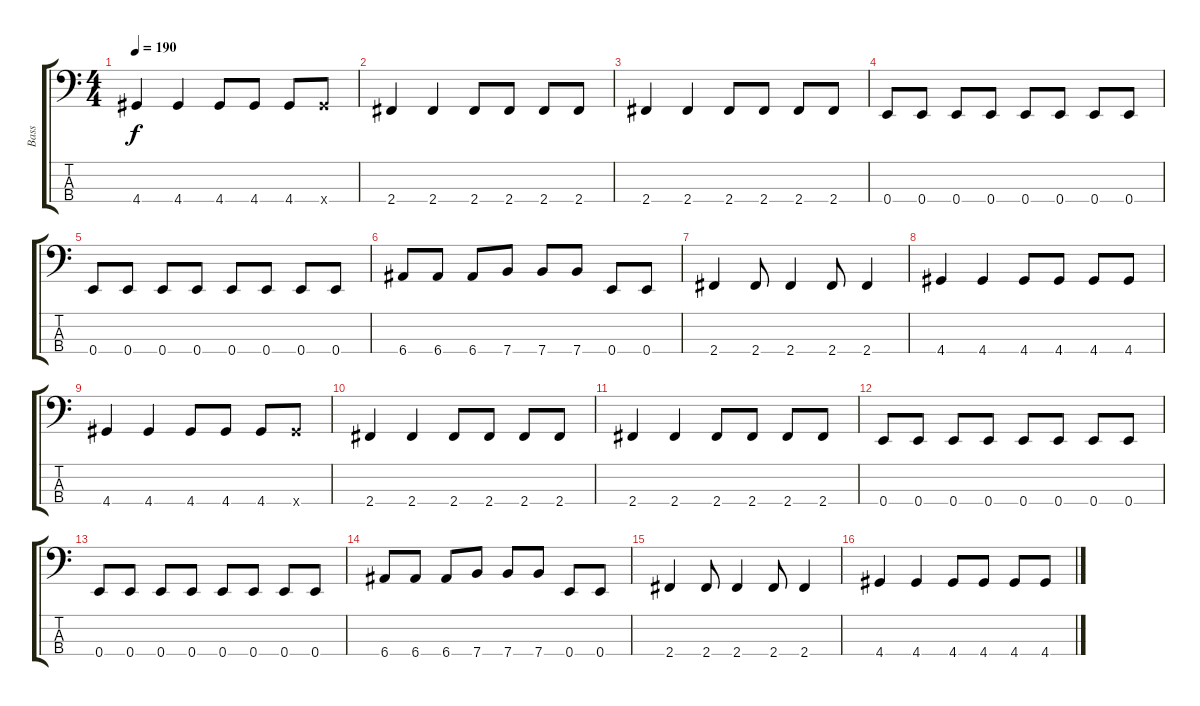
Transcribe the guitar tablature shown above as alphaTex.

\track ("Bass" "Bass") {instrument electricbassfinger}
\staff {score tabs}
\tuning (G2 D2 A1 E1) {hide}
\ts (4 4)
\tempo 190
\clef f4
\ks c
4.4.4{dy f} 4.4.4 4.4.8 4.4.8 4.4.8 4.4{x}.8 |
2.4.4 2.4.4 2.4.8 2.4.8 2.4.8 2.4.8 |
2.4.4 2.4.4 2.4.8 2.4.8 2.4.8 2.4.8 |
0.4.8 0.4.8 0.4.8 0.4.8 0.4.8 0.4.8 0.4.8 0.4.8 |
0.4.8 0.4.8 0.4.8 0.4.8 0.4.8 0.4.8 0.4.8 0.4.8 |
6.4.8 6.4.8 6.4.8 7.4.8 7.4.8 7.4.8 0.4.8 0.4.8 |
2.4.4 2.4.8 2.4.4 2.4.8 2.4.4 |
4.4.4 4.4.4 4.4.8 4.4.8 4.4.8 4.4.8 |
4.4.4 4.4.4 4.4.8 4.4.8 4.4.8 4.4{x}.8 |
2.4.4 2.4.4 2.4.8 2.4.8 2.4.8 2.4.8 |
2.4.4 2.4.4 2.4.8 2.4.8 2.4.8 2.4.8 |
0.4.8 0.4.8 0.4.8 0.4.8 0.4.8 0.4.8 0.4.8 0.4.8 |
0.4.8 0.4.8 0.4.8 0.4.8 0.4.8 0.4.8 0.4.8 0.4.8 |
6.4.8 6.4.8 6.4.8 7.4.8 7.4.8 7.4.8 0.4.8 0.4.8 |
2.4.4 2.4.8 2.4.4 2.4.8 2.4.4 |
4.4.4 4.4.4 4.4.8 4.4.8 4.4.8 4.4.8
